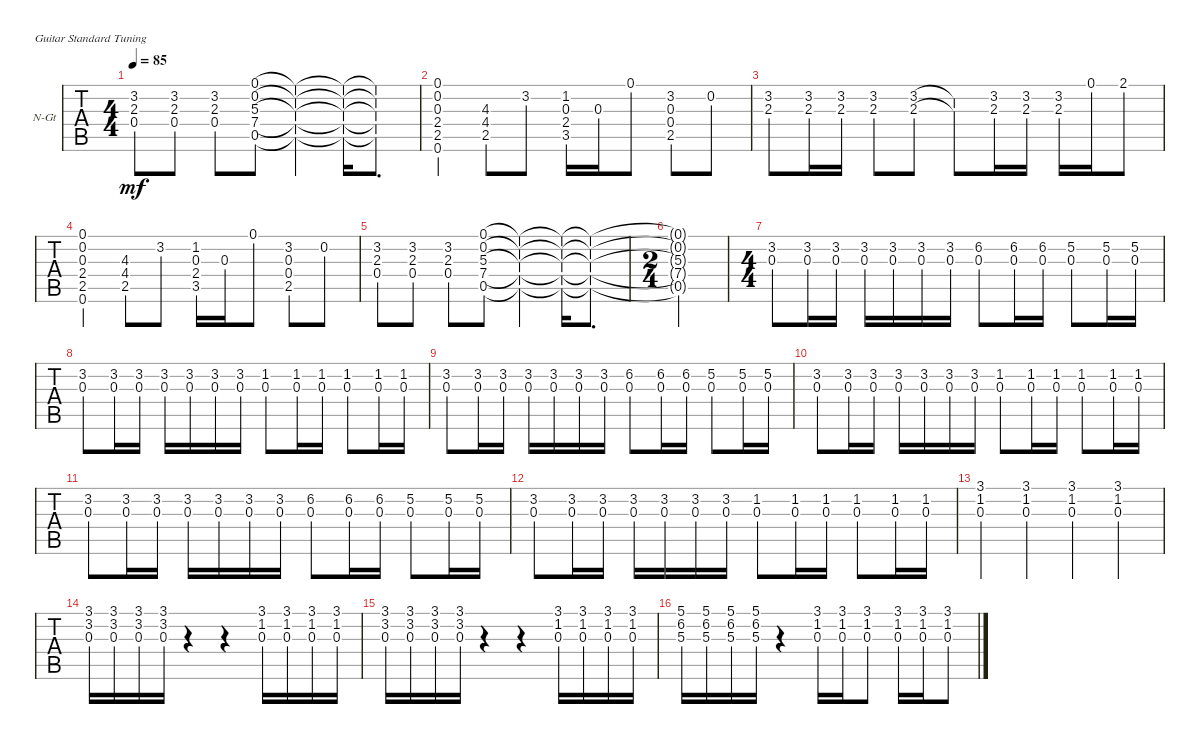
\defaultSystemsLayout 4
\bracketExtendMode groupsimilarinstruments
\firstSystemTrackNameOrientation horizontal
\otherSystemsTrackNameOrientation horizontal
\track ("Steve Morse acoustic" "N-Gt") {instrument acousticguitarnylon}
\staff {tabs}
\tuning (E4 B3 G3 D3 A2 E2)
\ts (4 4)
\tempo 85
\clef g2
\ks g
(3.2 2.3 0.4).8{dy mf} (3.2 2.3 0.4).8 (3.2 2.3 0.4).8 (0.5 7.4 5.3 0.2 0.1).8 (0.1{t} 0.2{t} 5.3{t} 7.4{t} 0.5{t}).4 (0.5{t} 7.4{t} 5.3{t} 0.2{t} 0.1{t}).16 (0.5{t} 7.4{t} 5.3{t} 0.2{t} 0.1{t}).8{d} |
(0.6 2.5 2.4 0.3 0.2 0.1).4 (2.5 4.4 4.3).8 3.2.8 (1.2 0.3 2.4 3.5).16 0.3.16 0.1.8 (3.2 0.3 0.4 2.5).8 0.2.8 |
(3.2 2.3).8 (3.2 2.3).16 (2.3 3.2).16 (3.2 2.3).8 (2.3 3.2).8 (3.2{t} 2.3{t}).8 (3.2 2.3).16 (2.3 3.2).16 (3.2 2.3).16 0.1.16 2.1.8 |
(0.6 2.5 2.4 0.3 0.2 0.1).4 (2.5 4.4 4.3).8 3.2.8 (1.2 0.3 2.4 3.5).16 0.3.16 0.1.8 (3.2 0.3 0.4 2.5).8 0.2.8 |
(3.2 2.3 0.4).8 (3.2 2.3 0.4).8 (3.2 2.3 0.4).8 (0.5 7.4 5.3 0.2 0.1).8 (0.1{t} 0.2{t} 5.3{t} 7.4{t} 0.5{t}).4 (0.5{t} 7.4{t} 5.3{t} 0.2{t} 0.1{t}).16 (0.5{t} 7.4{t} 5.3{t} 0.2{t} 0.1{t}).8{d} |
\ts (2 4)
(0.1{t} 0.2{t} 5.3{t} 7.4{t} 0.5{t}).2 |
\ts (4 4)
(3.2 0.3).8 (3.2 0.3).16 (3.2 0.3).16 (3.2 0.3).16 (3.2 0.3).16 (0.3 3.2).16 (3.2 0.3).16 (6.2 0.3).8 (6.2 0.3).16 (0.3 6.2).16 (5.2 0.3).8 (0.3 5.2).16 (0.3 5.2).16 |
(3.2 0.3).8 (3.2 0.3).16 (3.2 0.3).16 (3.2 0.3).16 (3.2 0.3).16 (0.3 3.2).16 (3.2 0.3).16 (1.2 0.3).8 (1.2 0.3).16 (0.3 1.2).16 (1.2 0.3).8 (0.3 1.2).16 (0.3 1.2).16 |
(3.2 0.3).8 (3.2 0.3).16 (3.2 0.3).16 (3.2 0.3).16 (3.2 0.3).16 (0.3 3.2).16 (3.2 0.3).16 (6.2 0.3).8 (6.2 0.3).16 (0.3 6.2).16 (5.2 0.3).8 (0.3 5.2).16 (0.3 5.2).16 |
(3.2 0.3).8 (3.2 0.3).16 (3.2 0.3).16 (3.2 0.3).16 (3.2 0.3).16 (0.3 3.2).16 (3.2 0.3).16 (1.2 0.3).8 (1.2 0.3).16 (0.3 1.2).16 (1.2 0.3).8 (0.3 1.2).16 (0.3 1.2).16 |
(3.2 0.3).8 (3.2 0.3).16 (3.2 0.3).16 (3.2 0.3).16 (3.2 0.3).16 (0.3 3.2).16 (3.2 0.3).16 (6.2 0.3).8 (6.2 0.3).16 (0.3 6.2).16 (5.2 0.3).8 (0.3 5.2).16 (0.3 5.2).16 |
(3.2 0.3).8 (3.2 0.3).16 (3.2 0.3).16 (3.2 0.3).16 (3.2 0.3).16 (0.3 3.2).16 (3.2 0.3).16 (1.2 0.3).8 (1.2 0.3).16 (0.3 1.2).16 (1.2 0.3).8 (0.3 1.2).16 (0.3 1.2).16 |
(3.1 1.2 0.3).4 (3.1 1.2 0.3).4 (3.1 1.2 0.3).4 (3.1 1.2 0.3).4 |
(3.1 3.2 0.3).16 (3.1 3.2 0.3).16 (3.1 3.2 0.3).16 (3.1 3.2 0.3).16 r.4 r.4 (3.1 1.2 0.3).16 (3.1 1.2 0.3).16 (3.1 1.2 0.3).16 (3.1 1.2 0.3).16 |
(3.1 3.2 0.3).16 (3.1 3.2 0.3).16 (3.1 3.2 0.3).16 (3.1 3.2 0.3).16 r.4 r.4 (3.1 1.2 0.3).16 (3.1 1.2 0.3).16 (3.1 1.2 0.3).16 (3.1 1.2 0.3).16 |
(5.1 6.2 5.3).16 (5.1 6.2 5.3).16 (5.1 6.2 5.3).16 (5.1 6.2 5.3).16 r.4 (3.1 1.2 0.3).16 (0.3 1.2 3.1).16 (3.1 1.2 0.3).8 (0.3 1.2 3.1).16 (3.1 1.2 0.3).16 (0.3 1.2 3.1).8
